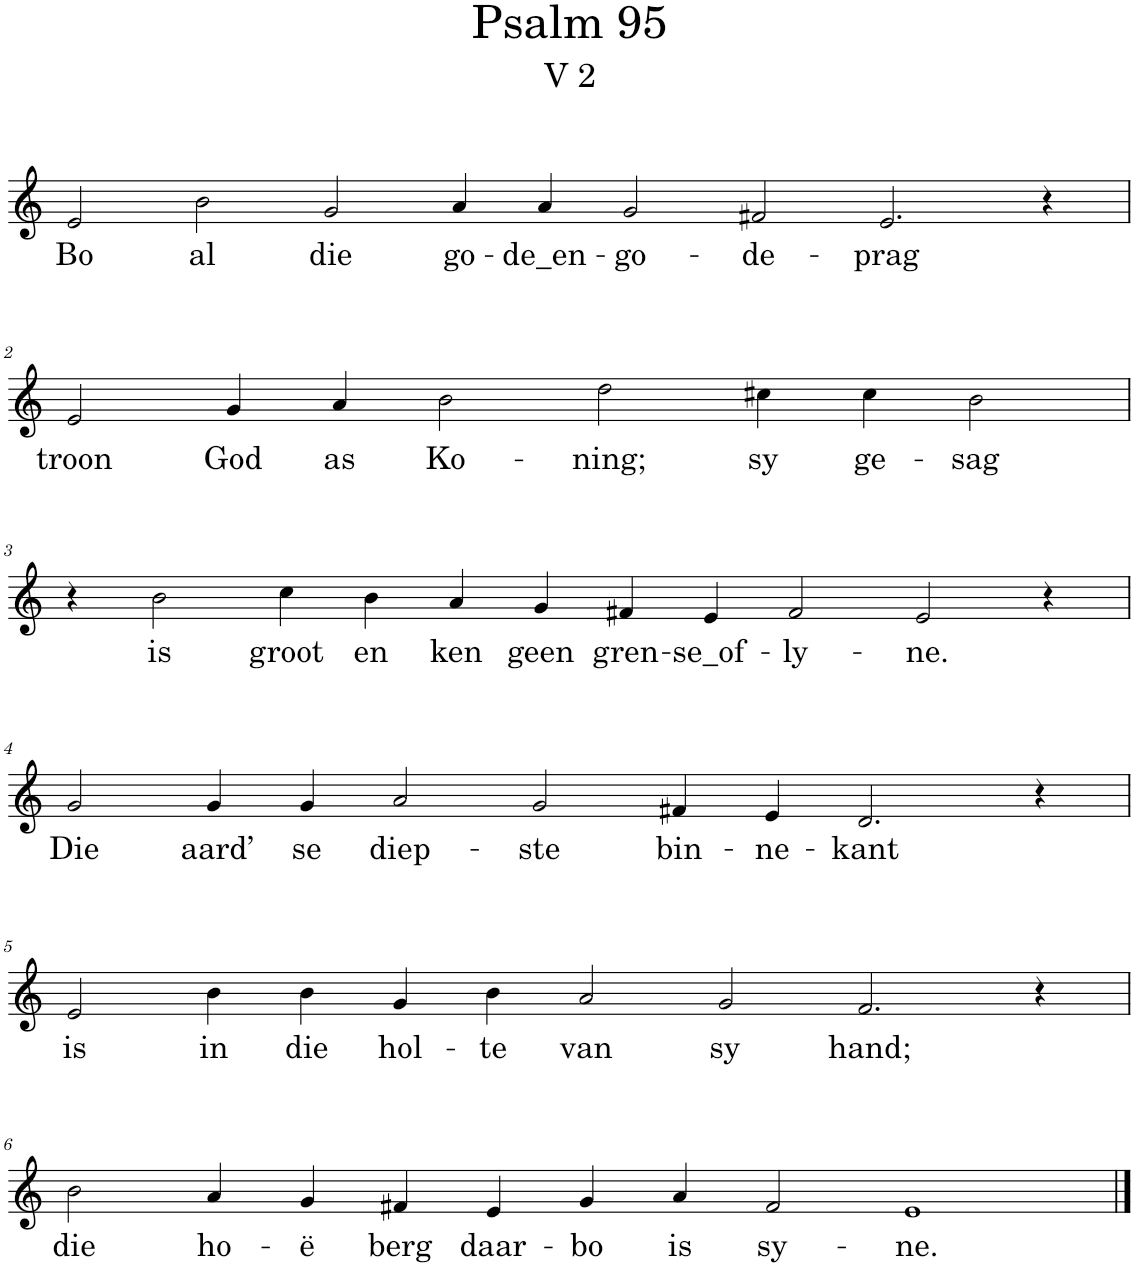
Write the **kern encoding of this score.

**kern	**text
*part1	*part1
*staff1	*staff1
*I"Pipe Organ	*
*I'Org.	*
*clefG2	*
*k[]	*
*M16/4	*
=1	=1
!	!LO:LY:b
2e/	Bo
!	!LO:LY:b
2b\	al
!	!LO:LY:b
2g/	die
!	!LO:LY:b
4a/	go-
!	!LO:LY:b
4a/	-de_en-
!	!LO:LY:b
2g/	-go-
!	!LO:LY:b
2f#X/	-de-
!	!LO:LY:b
2.e/	-prag
4r	.
!!LO:LB:g=z
=2	=2
*M12/4	*
!	!LO:LY:b
2e/	troon
!	!LO:LY:b
4g/	God
!	!LO:LY:b
4a/	as
!	!LO:LY:b
2b\	Ko-
!	!LO:LY:b
2dd\	-ning;
!	!LO:LY:b
4cc#X\	sy
!	!LO:LY:b
4cc#\	ge-
!	!LO:LY:b
2b\	-sag
!!LO:LB:g=z
=3	=3
*M14/4	*
4r	.
!	!LO:LY:b
2b\	is
!	!LO:LY:b
4cc\	groot
!	!LO:LY:b
4b\	en
!	!LO:LY:b
4a/	ken
!	!LO:LY:b
4g/	geen
!	!LO:LY:b
4f#X/	gren-
!	!LO:LY:b
4e/	-se_of-
!	!LO:LY:b
2f#/	-ly-
!	!LO:LY:b
2e/	-ne.
4r	.
!!LO:LB:g=z
=4	=4
!	!LO:LY:b
2g/	Die
!	!LO:LY:b
4g/	aard’
!	!LO:LY:b
4g/	se
!	!LO:LY:b
2a/	diep-
!	!LO:LY:b
2g/	-ste
!	!LO:LY:b
4f#X/	bin-
!	!LO:LY:b
4e/	-ne-
!	!LO:LY:b
2.d/	-kant
4r	.
!!LO:LB:g=z
=5	=5
!	!LO:LY:b
2e/	is
!	!LO:LY:b
4b\	in
!	!LO:LY:b
4b\	die
!	!LO:LY:b
4g/	hol-
!	!LO:LY:b
4b\	-te
!	!LO:LY:b
2a/	van
!	!LO:LY:b
2g/	sy
!	!LO:LY:b
2.f/	hand;
4r	.
!!LO:LB:g=z
=6	=6
!	!LO:LY:b
2b\	die
!	!LO:LY:b
4a/	ho-
!	!LO:LY:b
4g/	-ë
!	!LO:LY:b
4f#X/	berg
!	!LO:LY:b
4e/	daar-
!	!LO:LY:b
4g/	-bo
!	!LO:LY:b
4a/	is
!	!LO:LY:b
2f#/	sy-
!	!LO:LY:b
1e	-ne.
==	==
*-	*-
